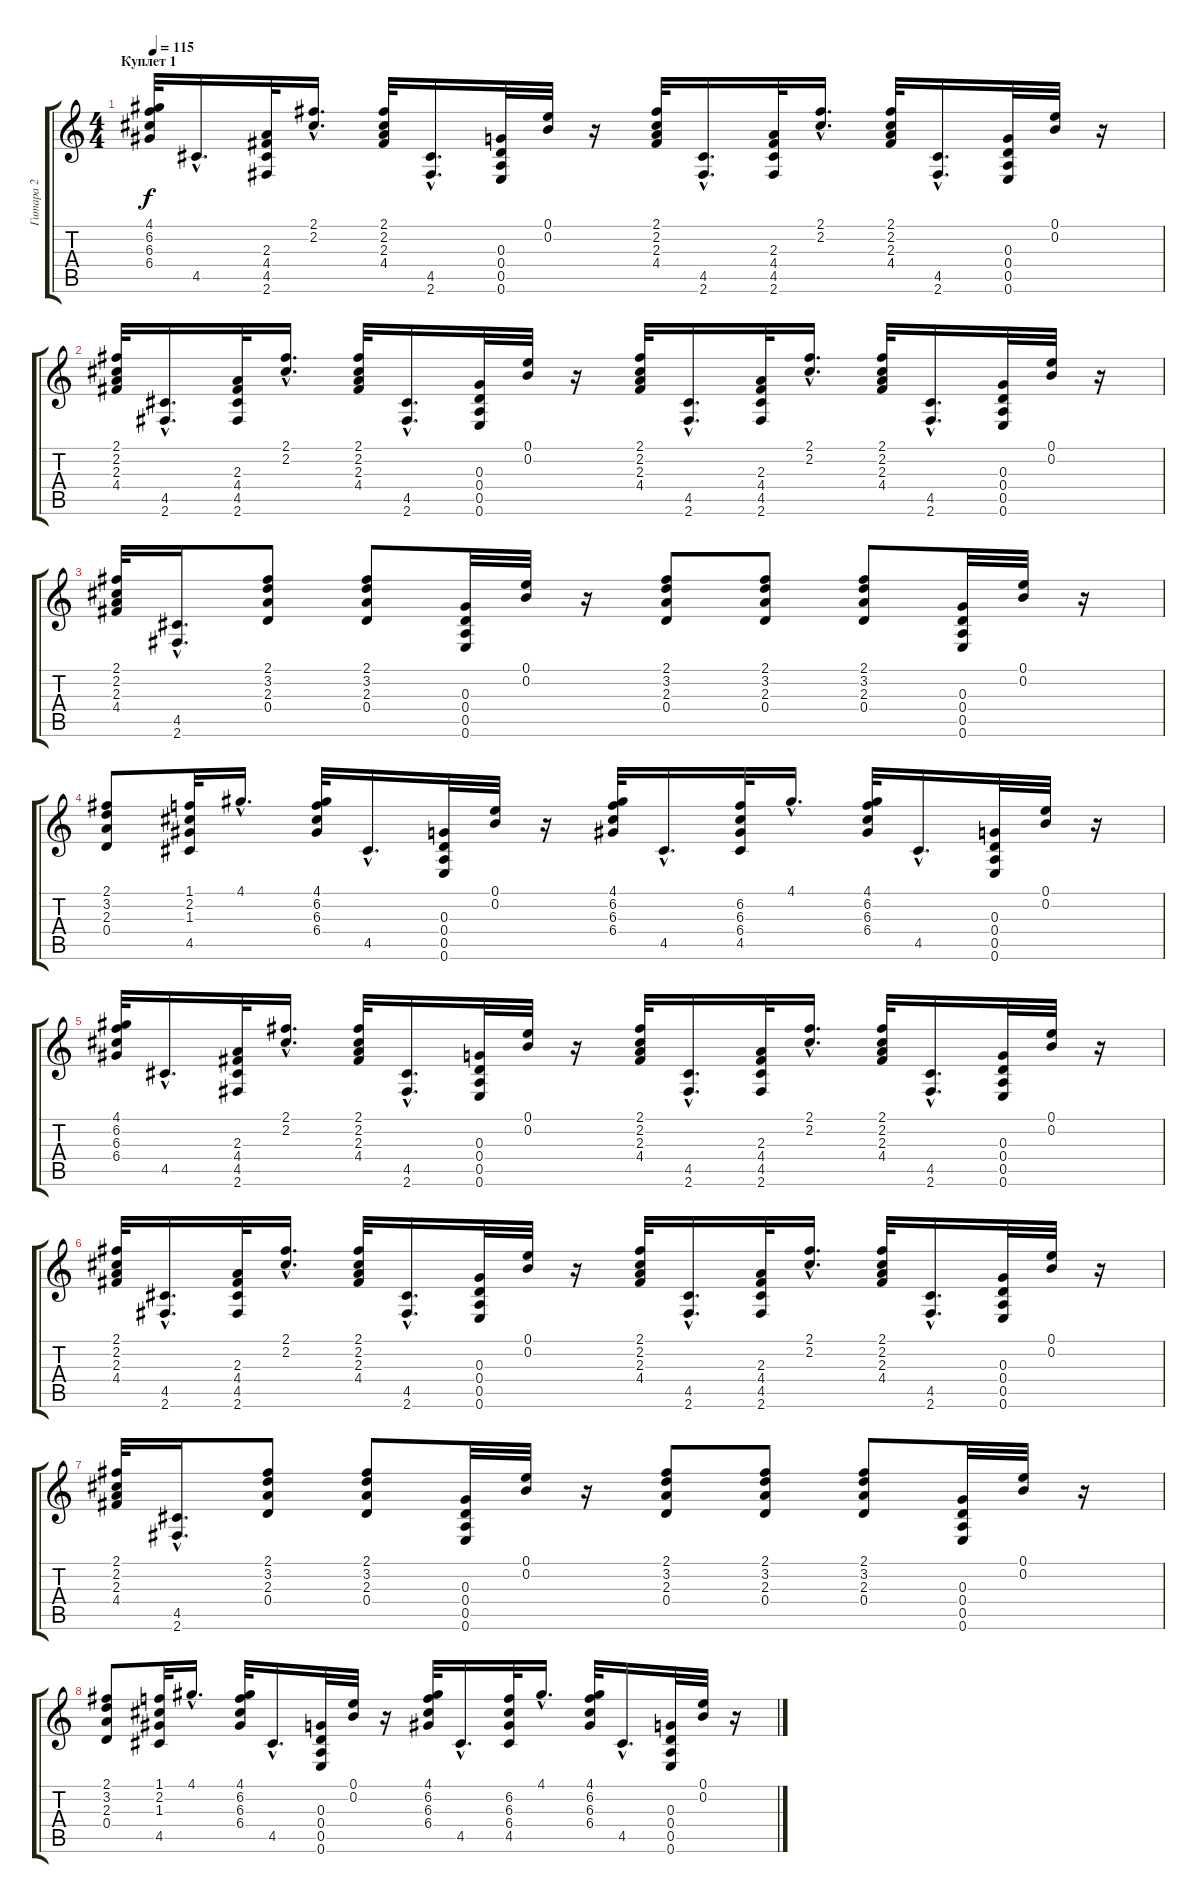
\track ("Гитара 2" "Гитара 2") {instrument acousticguitarsteel}
\staff {score tabs}
\tuning (E4 B3 G3 D3 A2 E2) {hide}
\ts (4 4)
\section ("" "Куплет 1")
\tempo 115
\clef g2
\ks c
(4.1 6.2 6.3 6.4).32{dy f} 4.5{hac}.16{d} (2.3 4.4 4.5 2.6).32 (2.1{hac} 2.2{hac}).16{d} (2.1 2.2 2.3 4.4).32 (4.5{hac} 2.6{hac}).16{d} (0.3 0.4 0.5 0.6).32 (0.1 0.2).32 r.16 (2.1 2.2 2.3 4.4).32 (4.5{hac} 2.6{hac}).16{d} (2.3 4.4 4.5 2.6).32 (2.1{hac} 2.2{hac}).16{d} (2.1 2.2 2.3 4.4).32 (4.5{hac} 2.6{hac}).16{d} (0.3 0.4 0.5 0.6).32 (0.1 0.2).32 r.16 |
(2.1 2.2 2.3 4.4).32 (4.5{hac} 2.6{hac}).16{d} (2.3 4.4 4.5 2.6).32 (2.1{hac} 2.2{hac}).16{d} (2.1 2.2 2.3 4.4).32 (4.5{hac} 2.6{hac}).16{d} (0.3 0.4 0.5 0.6).32 (0.1 0.2).32 r.16 (2.1 2.2 2.3 4.4).32 (4.5{hac} 2.6{hac}).16{d} (2.3 4.4 4.5 2.6).32 (2.1{hac} 2.2{hac}).16{d} (2.1 2.2 2.3 4.4).32 (4.5{hac} 2.6{hac}).16{d} (0.3 0.4 0.5 0.6).32 (0.1 0.2).32 r.16 |
(2.1 2.2 2.3 4.4).32 (4.5{hac} 2.6{hac}).16{d} (2.1 3.2 2.3 0.4).8 (2.1 3.2 2.3 0.4).8 (0.3 0.4 0.5 0.6).32 (0.1 0.2).32 r.16 (2.1 3.2 2.3 0.4).8 (2.1 3.2 2.3 0.4).8 (2.1 3.2 2.3 0.4).8 (0.3 0.4 0.5 0.6).32 (0.1 0.2).32 r.16 |
(2.1 3.2 2.3 0.4).8 (1.1 2.2 1.3 4.5).32 4.1{hac}.16{d} (4.1 6.2 6.3 6.4).32 4.5{hac}.16{d} (0.3 0.4 0.5 0.6).32 (0.1 0.2).32 r.16 (4.1 6.2 6.3 6.4).32 4.5{hac}.16{d} (6.2 6.3 6.4 4.5).32 4.1{hac}.16{d} (4.1 6.2 6.3 6.4).32 4.5{hac}.16{d} (0.3 0.4 0.5 0.6).32 (0.1 0.2).32 r.16 |
(4.1 6.2 6.3 6.4).32 4.5{hac}.16{d} (2.3 4.4 4.5 2.6).32 (2.1{hac} 2.2{hac}).16{d} (2.1 2.2 2.3 4.4).32 (4.5{hac} 2.6{hac}).16{d} (0.3 0.4 0.5 0.6).32 (0.1 0.2).32 r.16 (2.1 2.2 2.3 4.4).32 (4.5{hac} 2.6{hac}).16{d} (2.3 4.4 4.5 2.6).32 (2.1{hac} 2.2{hac}).16{d} (2.1 2.2 2.3 4.4).32 (4.5{hac} 2.6{hac}).16{d} (0.3 0.4 0.5 0.6).32 (0.1 0.2).32 r.16 |
(2.1 2.2 2.3 4.4).32 (4.5{hac} 2.6{hac}).16{d} (2.3 4.4 4.5 2.6).32 (2.1{hac} 2.2{hac}).16{d} (2.1 2.2 2.3 4.4).32 (4.5{hac} 2.6{hac}).16{d} (0.3 0.4 0.5 0.6).32 (0.1 0.2).32 r.16 (2.1 2.2 2.3 4.4).32 (4.5{hac} 2.6{hac}).16{d} (2.3 4.4 4.5 2.6).32 (2.1{hac} 2.2{hac}).16{d} (2.1 2.2 2.3 4.4).32 (4.5{hac} 2.6{hac}).16{d} (0.3 0.4 0.5 0.6).32 (0.1 0.2).32 r.16 |
(2.1 2.2 2.3 4.4).32 (4.5{hac} 2.6{hac}).16{d} (2.1 3.2 2.3 0.4).8 (2.1 3.2 2.3 0.4).8 (0.3 0.4 0.5 0.6).32 (0.1 0.2).32 r.16 (2.1 3.2 2.3 0.4).8 (2.1 3.2 2.3 0.4).8 (2.1 3.2 2.3 0.4).8 (0.3 0.4 0.5 0.6).32 (0.1 0.2).32 r.16 |
(2.1 3.2 2.3 0.4).8 (1.1 2.2 1.3 4.5).32 4.1{hac}.16{d} (4.1 6.2 6.3 6.4).32 4.5{hac}.16{d} (0.3 0.4 0.5 0.6).32 (0.1 0.2).32 r.16 (4.1 6.2 6.3 6.4).32 4.5{hac}.16{d} (6.2 6.3 6.4 4.5).32 4.1{hac}.16{d} (4.1 6.2 6.3 6.4).32 4.5{hac}.16{d} (0.3 0.4 0.5 0.6).32 (0.1 0.2).32 r.16
